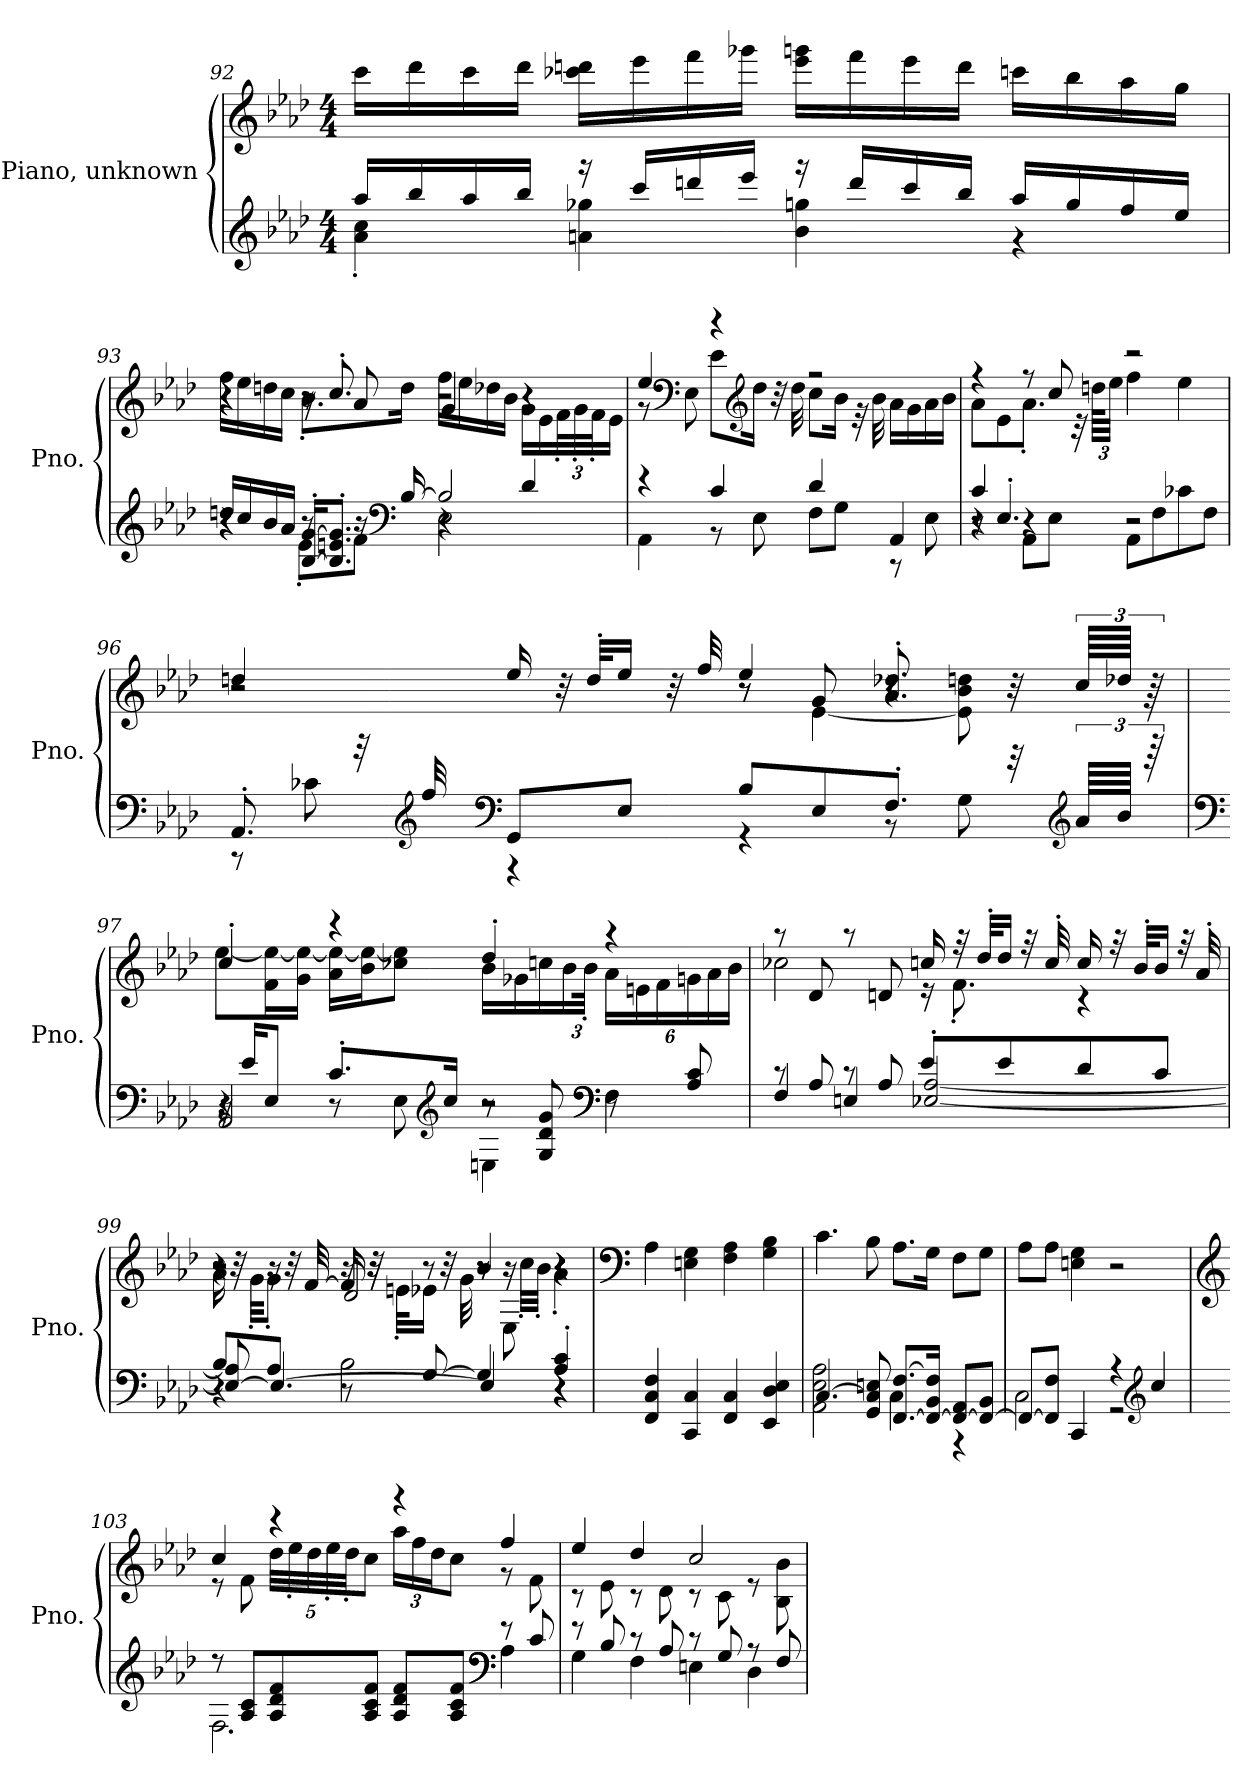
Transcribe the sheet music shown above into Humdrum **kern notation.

**kern	**kern
*part1	*part1
*staff2	*staff1
*I"Piano, unknown	*
*I'Pno.	*
!!LO:LB:g=z
*clefG2	*clefG2
*k[b-e-a-d-]	*k[b-e-a-d-]
*M4/4	*M4/4
=92	=92
*^	*
16aa-/LL	4a-\' 4cc\'	16ccc\LL
16bb-/	.	16ddd-\
16aa-/	.	16ccc\
16bb-/JJ	.	16ddd-\JJ
16r	4an\ 4gg-X\	16ccc-X\ 16dddn\LL
16ccc/LL	.	16eee-\
16dddn/	.	16fff\
16eee-/JJ	.	16ggg-X\JJ
16r	4b-\ 4ggn\	16eee-\ 16gggn\LL
16ddd/LL	.	16fff\
16ccc/	.	16eee-\
16bb-/JJ	.	16ddd\JJ
16aa-/LL	4r	16cccn\LL
16gg/	.	16bb-\
16ff/	.	16aa-\
16ee-/JJ	.	16gg\JJ
!!LO:LB:g=z
=93	=93	=93
*	*^	*^
*	*	*	*	*^
16ddn/LL	4r	4r	4r	16ff\LL	4r
16cc/	.	.	.	16ee-\	.
16b-/	.	.	.	16ddn\	.
16a-/JJ	.	.	.	16cc\JJ	.
[16B-/' [16g/'KL	8e-'\L	8r	16r	8.b-'\L	8r
8.B-/]' 8.en/' 8.g/]'J	.	.	8.cc'/	.	.
.	8f\J	16r	.	.	8a-/
*clefF4	*	*	*	*	*
.	.	[16B-/	.	16dd\Jk	.
4r	2E-\	2B-/]	2r	16ff\LL	4g/
.	.	.	.	16ee-\	.
.	.	.	.	16dd-X\	.
.	.	.	.	16b-\JJ	.
4d-/	.	.	.	16g\LL	4r
.	.	.	.	16e-\	.
*	*	*	*	*Xbrackettup	*
.	.	.	.	48f'\L	.
.	.	.	.	48g'\	.
.	.	.	.	48f'\J	.
.	.	.	.	16e-\JJ	.
*	*v	*v	*	*	*
*	*	*	*v	*v
=94	=94	=94	=94
4r	4AA-\	4ee-/	8r
*	*	*clefF4	*
.	.	.	8E-\
4c/	8r	4r	8e-\L
*	*	*clefG2	*
.	8E-\	.	16dd-\Jk
.	.	.	32r
.	.	.	32dd-\
4d-/	8F\L	2r	8cc\L
.	8G\J	.	16b-\Jk
.	.	.	32r
.	.	.	32b-\
4AA-/	8r	.	16a-\LL
.	.	.	16g\
.	8E-\	.	16a-\
.	.	.	16b-\JJ
!!LO:LB:g=z	!!
=95	=95	=95	=95
*	*^	*	*
4c/	4r	8r	4r	8a-\L
.	.	4.E-'/	.	8e-\
4r	8AA-\L	.	8r	8.a-'\J
.	8E-\J	.	8cc/	.
.	.	.	.	32r
.	.	.	.	96ddn\KLLL
.	.	.	.	48ee-\JJJ
2r	8AA-\L	2r	2r	4ff\
.	8F\	.	.	.
.	8c-X\	.	.	4ee-\
.	8F\J	.	.	.
*	*v	*v	*	*
=96	=96	=96	=96
*	*	*	*^
8.AA-'/	8r	4ddn/	2r	2r
.	8c-X\	.	.	.
32r	.	.	.	.
*clefG2	*	*	*	*
32ff/	.	.	.	.
*clefF4	*	*	*	*
8GG/L	4r	16ee-/	.	.
.	.	32r	.	.
.	.	32dd'/KLL	.	.
8E-/J	.	16ee-/JJ	.	.
.	.	32r	.	.
.	.	32ff/	.	.
8B-/L	4r	4ee-/	8r	8r
8E-/	.	.	[4e-\	8g/
8.F'/J	8r	8.a-/' 8.dd-X/'	.	4r
.	8G\	.	8e-\] 8b-\ 8ddn\	.
32r	.	32r	.	.
*clefG2	*	*	*	*
*	*	*brackettup	*	*
96a-/LLLL	.	96cc/LLLL	.	.
96b-/JJJJ	.	96dd-X/JJJJ	.	.
96r	.	96r	.	.
*v	*v	*	*	*
*	*v	*v	*v
!!LO:LB:g=z
=97	=97
*clefF4	*
*^	*^
*	*^	*	*
16r	4r	2AA-/	4cc'/	[8ee-\L
16e-/KL	.	.	.	.
8E-/J	.	.	.	16f\ 16ee-\_L
.	.	.	.	16g\ 16ee-\_JJ
8.c'/L	8r	.	4r	16a-\ 16ee-\_LL
.	.	.	.	16b-\ 16ee-\_J
.	8E-\	.	.	8cc-X\ 8ee-\]J
*clefG2	*	*	*	*
16cc/Jk	.	.	.	.
8r	4En\	2r	4dd-'/	16b-\LL
.	.	.	.	16g-X\
8G/ 8d-/ 8g/	.	.	.	16ccn\
*	*	*	*	*Xbrackettup
.	.	.	.	24b-\
.	.	.	.	48b-'\JJk
*clefF4	*	*	*	*
8r	4F\	.	4r	24a-\LL
.	.	.	.	24en\
.	.	.	.	24f\
8A-/ 8c/	.	.	.	24gn\
.	.	.	.	24a-\
.	.	.	.	24b-\JJ
*	*v	*v	*	*
!!LO:LB:g=z	!!
=98	=98	=98	=98
8r	4F/	8r	2cc-X\
8A-/	.	8d-/	.
8r	4En/	8r	.
8A-/	.	8dn/	.
8e-'/L	[2E-X/ [2A-/	16ccn/	16r
.	.	32r	8.f'\
.	.	32dd-'/KLL	.
8e-/	.	16dd-/JJ	.
.	.	32r	.
.	.	32cc'/	.
8d-/	.	16cc/	4r
.	.	32r	.
.	.	32b-'/KLL	.
8c/J	.	16b-/JJ	.
.	.	32r	.
.	.	32a-'/	.
=99	=99	=99	=99
*	*^	*^	*^
8B-/L	4r	8E-/_ 8A-/]	8r	16a-\	4r	2r
.	.	.	.	32r	.	.
.	.	.	.	32g'\KKL	.	.
8A-/J	.	4.E-/_	16r	8g'\J	.	.
.	.	.	32r	.	.	.
.	.	.	[32f/	.	.	.
8r	2B-\	.	16f/]	16r	2d-/	.
.	.	.	16r	32r	.	.
.	.	.	.	32en'\KLL	.	.
[8G/	.	.	8r	16e-X\JJ	.	.
.	.	.	.	32r	.	.
.	.	.	.	32g\	.	.
4G/]	.	4E-/]	4b-/	8r	.	8r
.	.	.	.	16r	.	8E-\
.	.	.	.	32cc'\LLL	.	.
.	.	.	.	32b-'\JJJ	.	.
4A-/' 4c/'	4r	4r	4r	4a-'\	4r	4r
*v	*v	*v	*	*	*	*
*	*v	*v	*v	*v
!!LO:PB:g=z
=100	=100
*	*clefF4
4FF/ 4C/ 4F/	4A-\
4CC/ 4C/	4En\ 4G\
4FF/ 4C/	4F\ 4A-\
4EE-/ 4D-/ 4E-/	4G\ 4B-\
=101	=101
*^	*
[4.C/	2AA-\ 2E-\ 2A-\	4.c\
8GG/ 8C/] 8En/	.	8B-\
[8.FF/ [8.F/L	4C\	8.A-\L
16FF/_ 16BB-/ 16F/]Jk	.	16G\Jk
8FF/_ 8AA-/L	4r	8F\L
8FF/_ 8BB-/J	.	8G\J
=102	=102	=102
8FF/L_	2C\	8A-\L
8FF/] 8F/J	.	8A-\J
4CC/	.	4En\ 4G\
4r	2r	2r
*clefG2	*	*
4cc/	.	.
!!LO:LB:g=z
=103	=103	=103
*	*	*clefG2
*	*	*^
8r	2.F\	4cc/	8r
8A-/ 8c/L	.	.	8f\
8A-/ 8d-/ 8f/	.	4r	40dd-\LLL
.	.	.	40ee-'\
.	.	.	40dd-\
.	.	.	40ee-'\
.	.	.	40dd-'\JJ
8A-/ 8c/ 8f/J	.	.	8cc\J
8A-/ 8d-/ 8f/L	.	4r	24aa-\LL
.	.	.	24ff\
.	.	.	24dd-\J
8A-/ 8c/ 8f/J	.	.	8cc\J
*clefF4	*	*	*
8r	4A-\	4ff/	8r
8c/	.	.	8f\
=104	=104	=104	=104
8r	4G\	4ee-/	8r
8B-/	.	.	8e-\
8r	4F\	4dd-/	8r
8A-/	.	.	8d-\
8r	4En\	2cc/	8r
8G/	.	.	8c\
8r	4D-\	.	8r
8F/	.	.	8B-\ 8b-\
*v	*v	*	*
*	*v	*v
=	=
*-	*-
